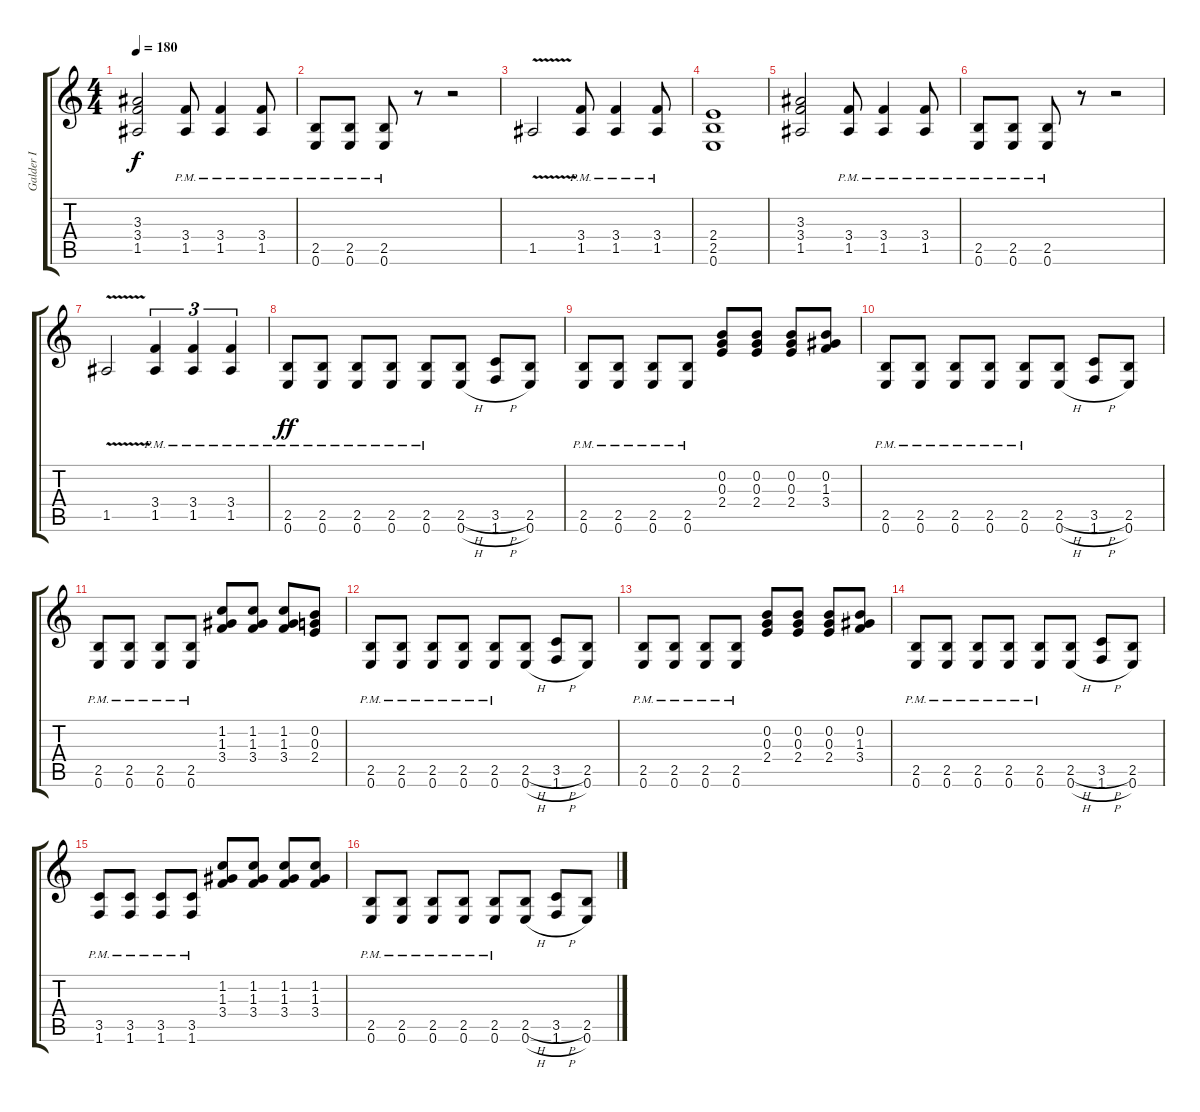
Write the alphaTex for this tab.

\track ("Galder I" "Galder I") {instrument distortionguitar}
\staff {score tabs}
\tuning (E4 B3 G3 D3 A2 E2) {hide}
\ts (4 4)
\tempo 180
\clef g2
\ks c
(3.3 3.4 1.5).2{dy f} (3.4{pm} 1.5{pm}).8 (3.4{pm} 1.5{pm}).4 (3.4{pm} 1.5{pm}).8 |
(2.5{pm} 0.6{pm}).8 (2.5{pm} 0.6{pm}).8 (2.5{pm} 0.6{pm}).8 r.8 r.2 |
1.5{v}.2 (3.4{pm} 1.5{pm}).8 (3.4{pm} 1.5{pm}).4 (3.4{pm} 1.5{pm}).8 |
(2.4 2.5 0.6).1 |
(3.3 3.4 1.5).2 (3.4{pm} 1.5{pm}).8 (3.4{pm} 1.5{pm}).4 (3.4{pm} 1.5{pm}).8 |
(2.5{pm} 0.6{pm}).8 (2.5{pm} 0.6{pm}).8 (2.5{pm} 0.6{pm}).8 r.8 r.2 |
1.5{v}.2 (3.4{pm} 1.5{pm}).4{tu (3 2)} (3.4{pm} 1.5{pm}).4{tu (3 2)} (3.4{pm} 1.5{pm}).4{tu (3 2)} |
(2.5{pm} 0.6{pm}).8{dy ff} (2.5{pm} 0.6{pm}).8 (2.5{pm} 0.6{pm}).8 (2.5{pm} 0.6{pm}).8 (2.5{pm} 0.6{pm}).8 (2.5{h} 0.6{h}).8 (3.5{h} 1.6{h}).8 (2.5 0.6).8 |
(2.5{pm} 0.6{pm}).8 (2.5{pm} 0.6{pm}).8 (2.5{pm} 0.6{pm}).8 (2.5{pm} 0.6{pm}).8 (0.2 0.3 2.4).8 (0.2 0.3 2.4).8 (0.2 0.3 2.4).8 (0.2 1.3 3.4).8 |
(2.5{pm} 0.6{pm}).8 (2.5{pm} 0.6{pm}).8 (2.5{pm} 0.6{pm}).8 (2.5{pm} 0.6{pm}).8 (2.5{pm} 0.6{pm}).8 (2.5{h} 0.6{h}).8 (3.5{h} 1.6{h}).8 (2.5 0.6).8 |
(2.5{pm} 0.6{pm}).8 (2.5{pm} 0.6{pm}).8 (2.5{pm} 0.6{pm}).8 (2.5{pm} 0.6{pm}).8 (1.2 1.3 3.4).8 (1.2 1.3 3.4).8 (1.2 1.3 3.4).8 (0.2 0.3 2.4).8 |
(2.5{pm} 0.6{pm}).8 (2.5{pm} 0.6{pm}).8 (2.5{pm} 0.6{pm}).8 (2.5{pm} 0.6{pm}).8 (2.5{pm} 0.6{pm}).8 (2.5{h} 0.6{h}).8 (3.5{h} 1.6{h}).8 (2.5 0.6).8 |
(2.5{pm} 0.6{pm}).8 (2.5{pm} 0.6{pm}).8 (2.5{pm} 0.6{pm}).8 (2.5{pm} 0.6{pm}).8 (0.2 0.3 2.4).8 (0.2 0.3 2.4).8 (0.2 0.3 2.4).8 (0.2 1.3 3.4).8 |
(2.5{pm} 0.6{pm}).8 (2.5{pm} 0.6{pm}).8 (2.5{pm} 0.6{pm}).8 (2.5{pm} 0.6{pm}).8 (2.5{pm} 0.6{pm}).8 (2.5{h} 0.6{h}).8 (3.5{h} 1.6{h}).8 (2.5 0.6).8 |
(3.5{pm} 1.6{pm}).8 (3.5{pm} 1.6{pm}).8 (3.5{pm} 1.6{pm}).8 (3.5{pm} 1.6{pm}).8 (1.2 1.3 3.4).8 (1.2 1.3 3.4).8 (1.2 1.3 3.4).8 (1.2 1.3 3.4).8 |
(2.5{pm} 0.6{pm}).8 (2.5{pm} 0.6{pm}).8 (2.5{pm} 0.6{pm}).8 (2.5{pm} 0.6{pm}).8 (2.5{pm} 0.6{pm}).8 (2.5{h} 0.6{h}).8 (3.5{h} 1.6{h}).8 (2.5 0.6).8
